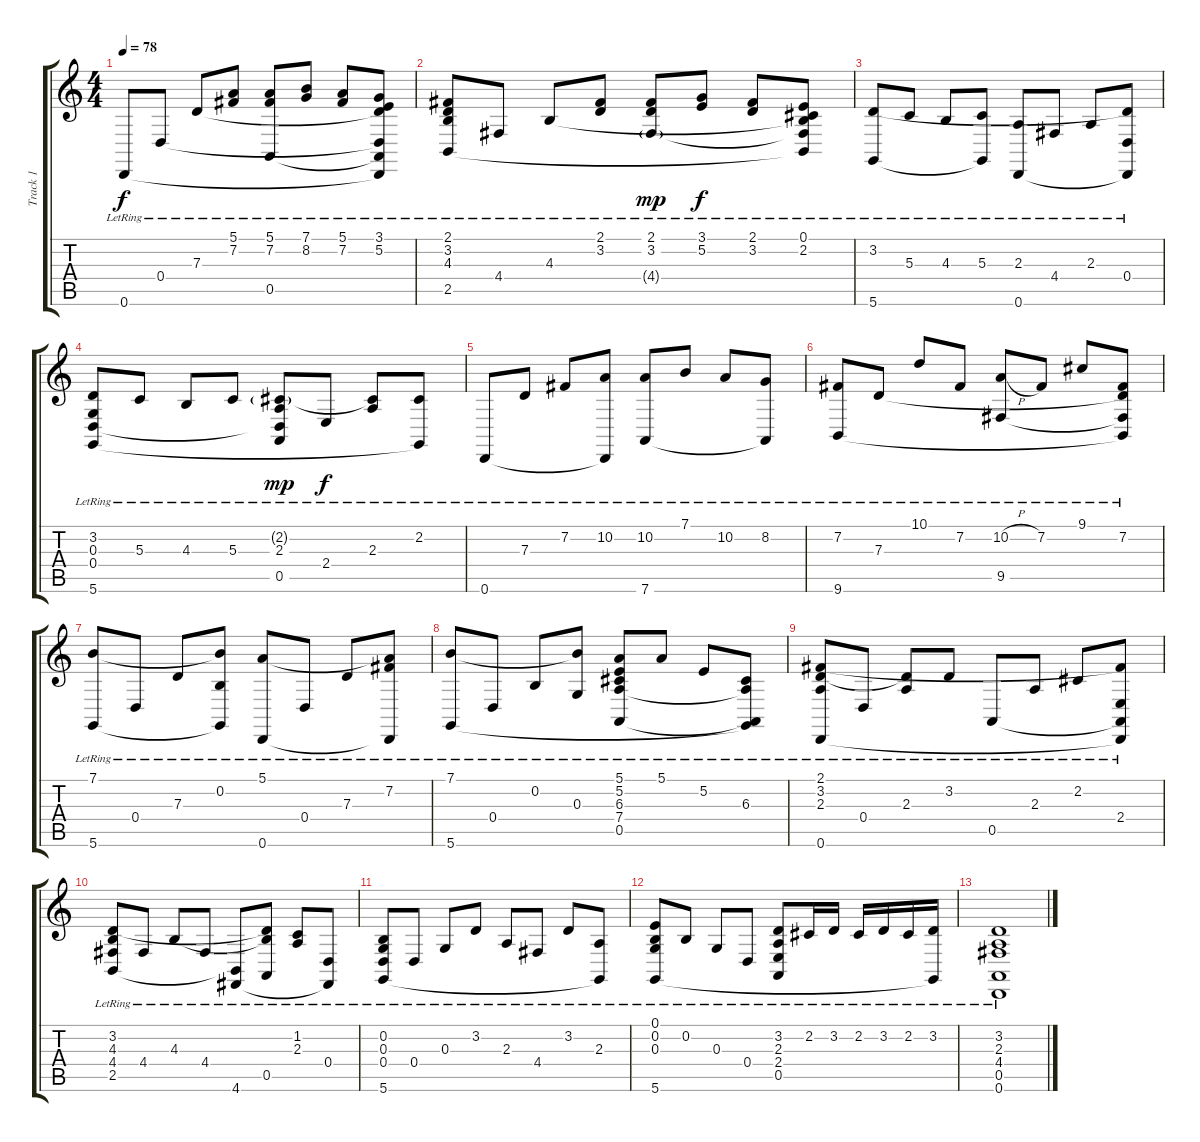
\track ("Track 1" "Track 1") {instrument acousticgrandpiano}
\staff {score tabs}
\tuning (E4 B3 G3 D3 A2 D2) {hide}
\ts (4 4)
\tempo 78
\clef g2
\ks c
0.6{lr}.8{dy f} 0.4{lr}.8 7.3{lr}.8 (5.1{lr} 7.2{lr}).8 (5.1{lr} 7.2{lr} 0.5{lr}).8 (7.1{lr} 8.2{lr}).8 (5.1{lr} 7.2{lr}).8 (3.1{lr} 5.2{lr} 7.3{t} 0.4{t} 0.5{t} 0.6{t}).8 |
(2.1{lr} 3.2{lr} 4.3{lr} 2.5{lr}).8 4.4{lr}.8 4.3{lr}.8 (2.1{lr} 3.2{lr}).8 (2.1{lr} 3.2{lr} 4.4{g lr}).8{dy mp} (3.1{lr} 5.2{lr}).8{dy f} (2.1{lr} 3.2{lr}).8 (0.1{lr} 2.2{lr} 4.3{t} 4.4{t} 2.5{t}).8 |
(3.2{lr} 5.6{lr}).8 5.3{lr}.8 4.3{lr}.8 (5.3{lr} 5.6{t}).8 (2.3{lr} 0.6{lr}).8 4.4{lr}.8 2.3{lr}.8 (3.2{t} 0.4{lr} 0.6{t}).8 |
(3.2{lr} 0.3{lr} 0.4{lr} 5.6{lr}).8 5.3{lr}.8 4.3{lr}.8 5.3{lr}.8 (2.2{g lr} 2.3{lr} 0.4{t} 0.5{lr}).8{dy mp} 2.4{lr}.8{dy f} (2.2{t} 2.3{lr}).8 (2.2{lr} 5.6{t}).8 |
0.6{lr}.8 7.3{lr}.8 7.2{lr}.8 (10.2{lr} 0.6{t}).8 (10.2{lr} 7.6{lr}).8 7.1{lr}.8 10.2{lr}.8 (8.2{lr} 7.6{t}).8 |
(7.2{lr} 9.6{lr}).8 7.3{lr}.8 10.1{lr}.8 7.2{lr}.8 (10.2{h} 9.5{lr}).8 7.2{lr}.8 9.1{lr}.8 (7.2{lr} 7.3{t} 9.5{t} 9.6{t}).8 |
(7.1{lr} 5.6{lr}).8 0.4{lr}.8 7.3{lr}.8 (7.1{t} 0.2{lr} 5.6{t}).8 (5.1{lr} 0.6{lr}).8 0.4{lr}.8 7.3{lr}.8 (5.1{t} 7.2{lr} 0.6{t}).8 |
(7.1{lr} 5.6{lr}).8 0.4{lr}.8 0.2{lr}.8 (7.1{t} 0.3{lr}).8 (5.1{lr} 5.2{lr} 6.3{lr} 7.4{lr} 0.5{lr}).8 5.1{lr}.8 5.2{lr}.8 (6.3{lr} 7.4{t} 0.5{t} 5.6{t}).8 |
(2.1{lr} 3.2{lr} 2.3{lr} 0.6{lr}).8 0.4{lr}.8 (3.2{t} 2.3{lr}).8 3.2{lr}.8 0.5{lr}.8 2.3{lr}.8 2.2{lr}.8 (2.1{t} 2.4{lr} 0.5{t} 0.6{t}).8 |
(3.2{lr} 4.3{lr} 4.4{lr} 2.5{lr}).8 4.4{lr}.8 4.3{lr}.8 4.4{lr}.8 (2.5{t} 4.6{lr}).8 (3.2{t} 4.3{t} 0.5{lr}).8 (1.2{lr} 2.3{lr}).8 (0.4{lr} 4.6{t}).8 |
(0.2{lr} 0.3{lr} 0.4{lr} 5.6{lr}).8 0.4{lr}.8 0.3{lr}.8 3.2{lr}.8 2.3{lr}.8 4.4{lr}.8 3.2{lr}.8 (2.3{lr} 5.6{t}).8 |
(0.1{lr} 0.2{lr} 0.3{lr} 5.6{lr}).8 0.2{lr}.8 0.3{lr}.8 0.4{lr}.8 (3.2{lr} 2.3{lr} 2.4{lr} 0.5{lr}).8 2.2{lr}.16 3.2{lr}.16 2.2{lr}.16 3.2{lr}.16 2.2{lr}.16 (3.2{lr} 5.6{t}).16 |
(3.2{lr} 2.3{lr} 4.4{lr} 0.5{lr} 0.6{lr}).1
